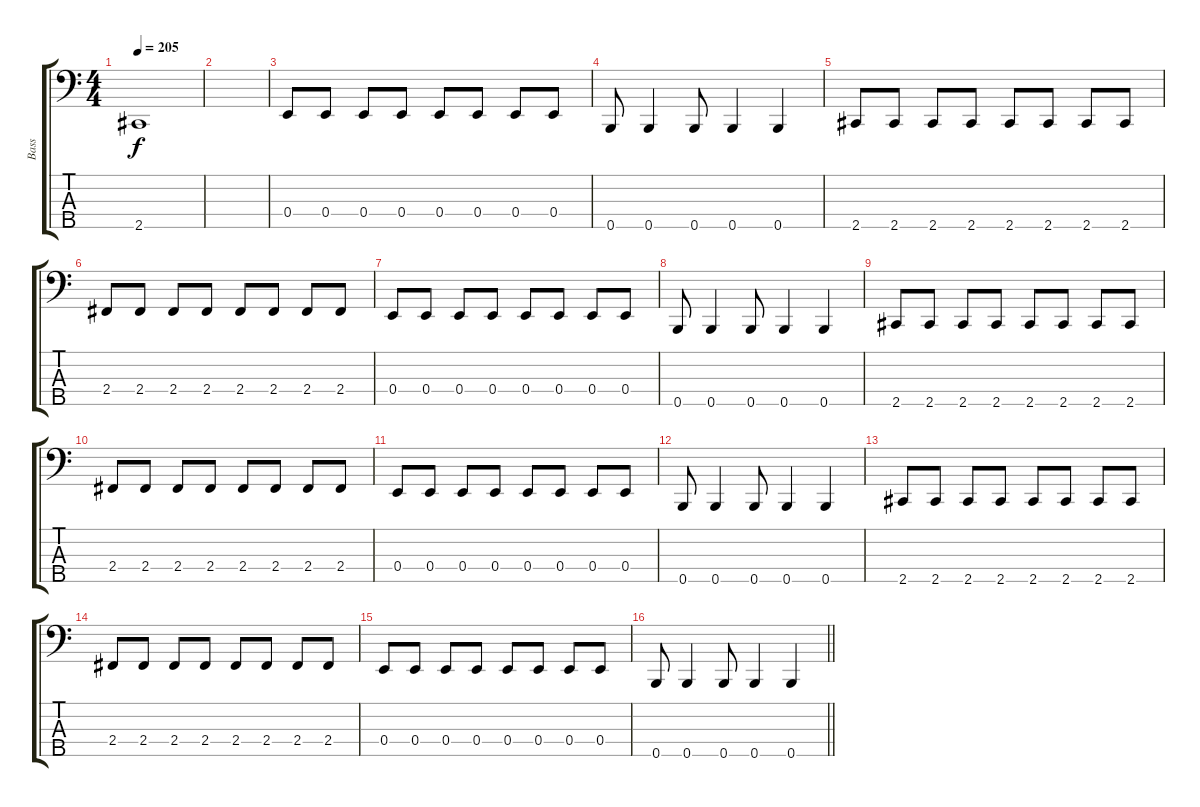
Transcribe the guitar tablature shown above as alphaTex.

\track ("Bass" "Bass") {instrument electricbassfinger}
\staff {score tabs}
\tuning (G2 D2 A1 E1 B0) {hide}
\ts (4 4)
\tempo 205
\clef f4
\ks c
2.5.1{dy f} |
|
0.4.8 0.4.8 0.4.8 0.4.8 0.4.8 0.4.8 0.4.8 0.4.8 |
0.5.8 0.5.4 0.5.8 0.5.4 0.5.4 |
2.5.8 2.5.8 2.5.8 2.5.8 2.5.8 2.5.8 2.5.8 2.5.8 |
2.4.8 2.4.8 2.4.8 2.4.8 2.4.8 2.4.8 2.4.8 2.4.8 |
0.4.8 0.4.8 0.4.8 0.4.8 0.4.8 0.4.8 0.4.8 0.4.8 |
0.5.8 0.5.4 0.5.8 0.5.4 0.5.4 |
2.5.8 2.5.8 2.5.8 2.5.8 2.5.8 2.5.8 2.5.8 2.5.8 |
2.4.8 2.4.8 2.4.8 2.4.8 2.4.8 2.4.8 2.4.8 2.4.8 |
0.4.8 0.4.8 0.4.8 0.4.8 0.4.8 0.4.8 0.4.8 0.4.8 |
0.5.8 0.5.4 0.5.8 0.5.4 0.5.4 |
2.5.8 2.5.8 2.5.8 2.5.8 2.5.8 2.5.8 2.5.8 2.5.8 |
2.4.8 2.4.8 2.4.8 2.4.8 2.4.8 2.4.8 2.4.8 2.4.8 |
0.4.8 0.4.8 0.4.8 0.4.8 0.4.8 0.4.8 0.4.8 0.4.8 |
\barLineRight lightlight
0.5.8 0.5.4 0.5.8 0.5.4 0.5.4
